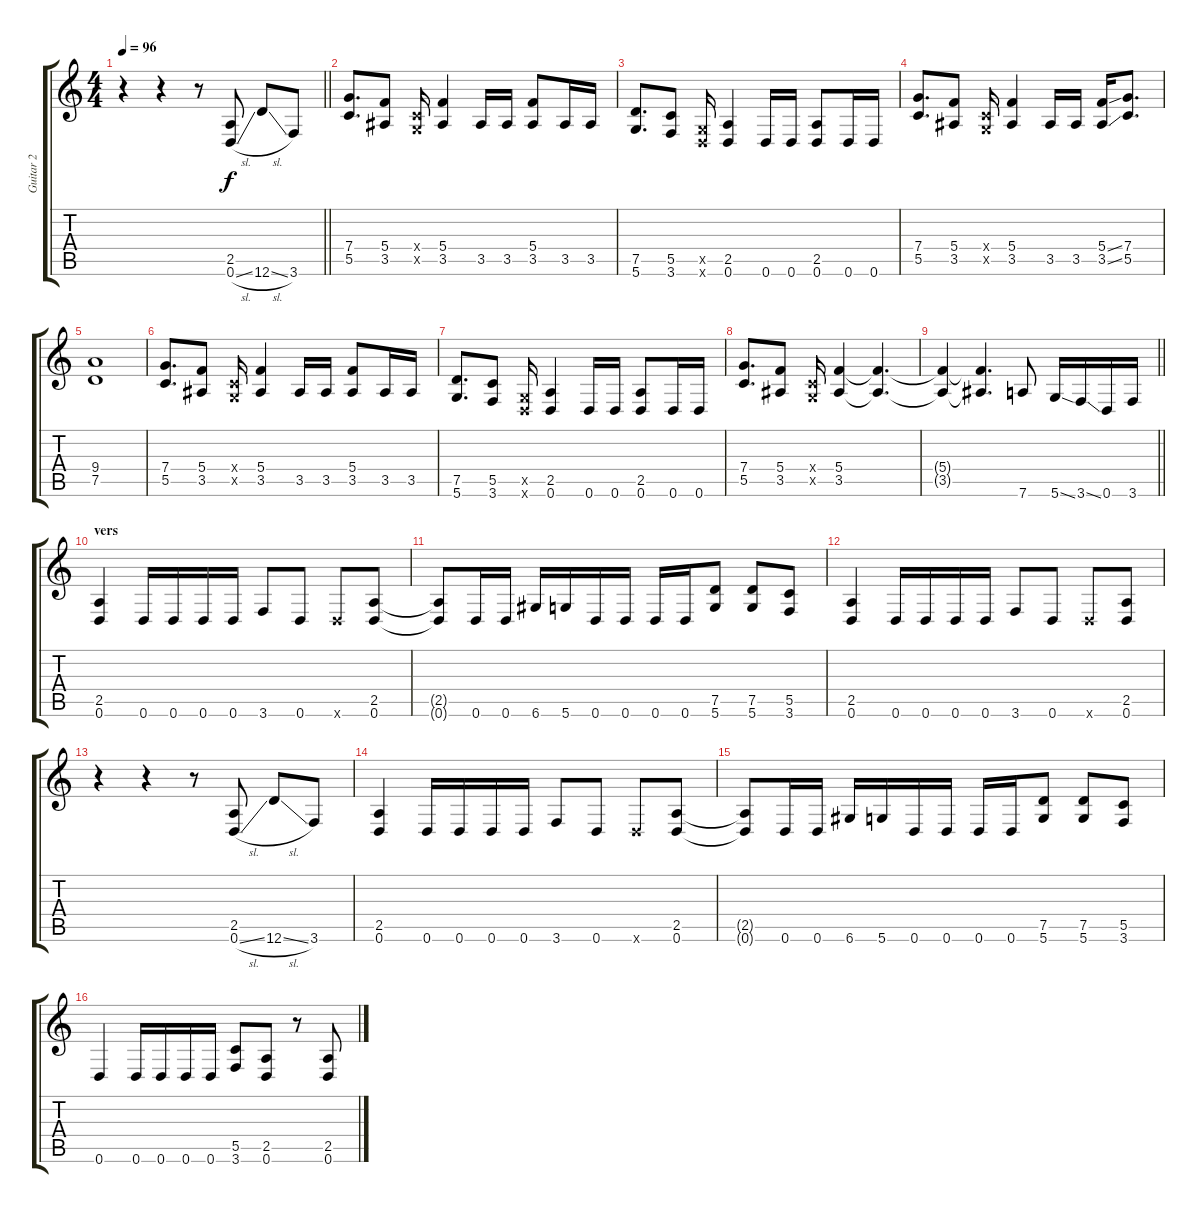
\track ("Guitar 2" "Guitar 2") {instrument acousticguitarsteel}
\staff {score tabs}
\tuning (D4 A3 F3 C3 G2 D2) {hide}
\ts (4 4)
\tempo 96
\clef g2
\barLineRight lightlight
\ks c
r.4{dy f} r.4 r.8 (2.5 0.6{sl}).8 12.6{sl}.8 3.6.8 |
(7.4 5.5).8{d} (5.4 3.5).8 (0.4{x} 0.5{x}).16 (5.4 3.5).4 3.5.16 3.5.16 (5.4 3.5).8 3.5.16 3.5.16 |
(7.5 5.6).8{d} (5.5 3.6).8 (0.5{x} 0.6{x}).16 (2.5 0.6).4 0.6.16 0.6.16 (2.5 0.6).8 0.6.16 0.6.16 |
(7.4 5.5).8{d} (5.4 3.5).8 (0.4{x} 0.5{x}).16 (5.4 3.5).4 3.5.16 3.5.16 (5.4{ss} 3.5{ss}).16 (7.4 5.5).8{d} |
(9.4 7.5).1 |
(7.4 5.5).8{d} (5.4 3.5).8 (0.4{x} 0.5{x}).16 (5.4 3.5).4 3.5.16 3.5.16 (5.4 3.5).8 3.5.16 3.5.16 |
(7.5 5.6).8{d} (5.5 3.6).8 (0.5{x} 0.6{x}).16 (2.5 0.6).4 0.6.16 0.6.16 (2.5 0.6).8 0.6.16 0.6.16 |
(7.4 5.5).8{d} (5.4 3.5).8 (0.4{x} 0.5{x}).16 (5.4 3.5).4 (5.4{t} 3.5{t}).4{d} |
\barLineRight lightlight
(5.4{t} 3.5{t}).4 (5.4{t} 3.5{t}).4{d} 7.6.8 5.6{ss}.16 3.6{ss}.16 0.6.16 3.6.16 |
\section ("" "vers")
(2.5 0.6).4 0.6.16 0.6.16 0.6.16 0.6.16 3.6.8 0.6.8 0.6{x}.8 (2.5 0.6).8 |
(2.5{t} 0.6{t}).8 0.6.16 0.6.16 6.6.16 5.6.16 0.6.16 0.6.16 0.6.16 0.6.16 (7.5 5.6).8 (7.5 5.6).8 (5.5 3.6).8 |
(2.5 0.6).4 0.6.16 0.6.16 0.6.16 0.6.16 3.6.8 0.6.8 0.6{x}.8 (2.5 0.6).8 |
r.4 r.4 r.8 (2.5 0.6{sl}).8 12.6{sl}.8 3.6.8 |
(2.5 0.6).4 0.6.16 0.6.16 0.6.16 0.6.16 3.6.8 0.6.8 0.6{x}.8 (2.5 0.6).8 |
(2.5{t} 0.6{t}).8 0.6.16 0.6.16 6.6.16 5.6.16 0.6.16 0.6.16 0.6.16 0.6.16 (7.5 5.6).8 (7.5 5.6).8 (5.5 3.6).8 |
0.6.4 0.6.16 0.6.16 0.6.16 0.6.16 (5.5 3.6).8 (2.5 0.6).8 r.8 (2.5 0.6).8
